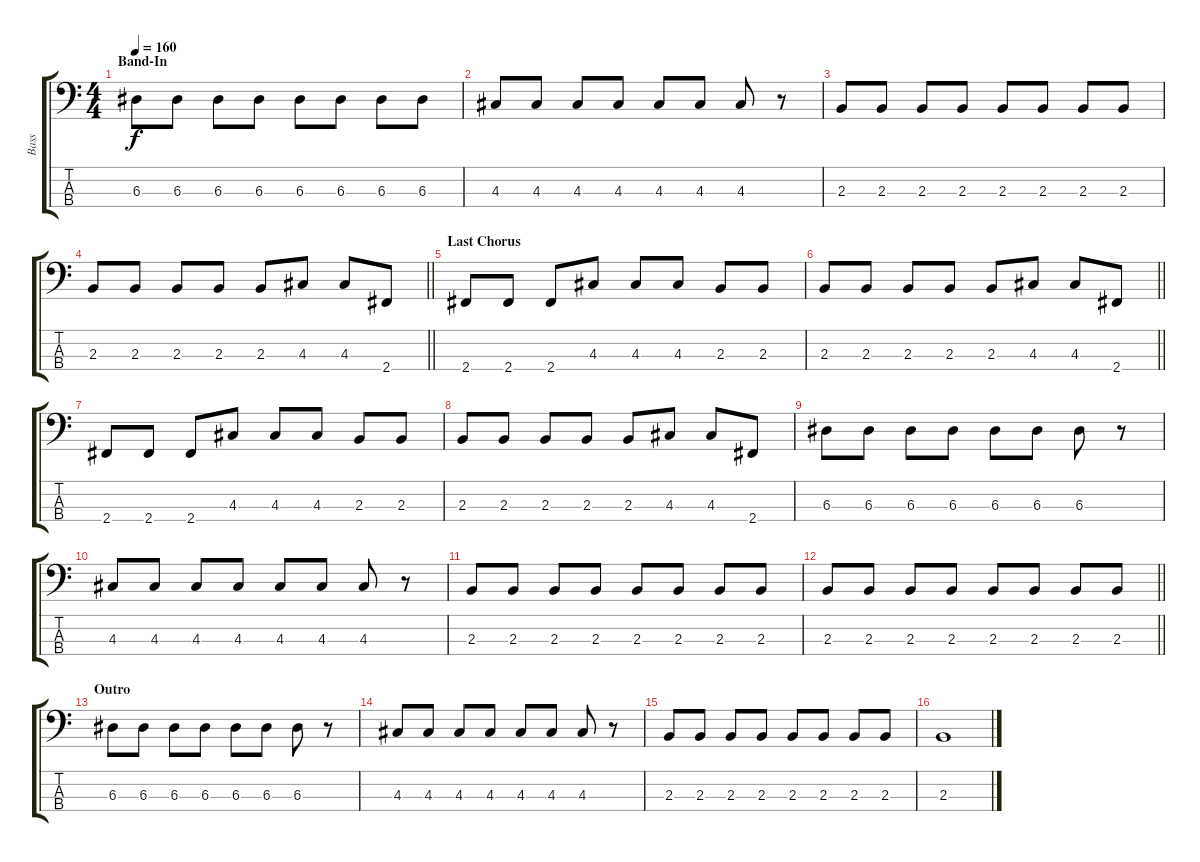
\track ("Bass" "Bass") {instrument electricbasspick}
\staff {score tabs}
\tuning (G2 D2 A1 E1) {hide}
\ts (4 4)
\section ("" "Band-In")
\tempo 160
\clef f4
\ks c
6.3.8{dy f} 6.3.8 6.3.8 6.3.8 6.3.8 6.3.8 6.3.8 6.3.8 |
4.3.8 4.3.8 4.3.8 4.3.8 4.3.8 4.3.8 4.3.8 r.8 |
2.3.8 2.3.8 2.3.8 2.3.8 2.3.8 2.3.8 2.3.8 2.3.8 |
\barLineRight lightlight
2.3.8 2.3.8 2.3.8 2.3.8 2.3.8 4.3.8 4.3.8 2.4.8 |
\section ("" "Last Chorus")
2.4.8 2.4.8 2.4.8 4.3.8 4.3.8 4.3.8 2.3.8 2.3.8 |
\barLineRight lightlight
2.3.8 2.3.8 2.3.8 2.3.8 2.3.8 4.3.8 4.3.8 2.4.8 |
2.4.8 2.4.8 2.4.8 4.3.8 4.3.8 4.3.8 2.3.8 2.3.8 |
2.3.8 2.3.8 2.3.8 2.3.8 2.3.8 4.3.8 4.3.8 2.4.8 |
6.3.8 6.3.8 6.3.8 6.3.8 6.3.8 6.3.8 6.3.8 r.8 |
4.3.8 4.3.8 4.3.8 4.3.8 4.3.8 4.3.8 4.3.8 r.8 |
2.3.8 2.3.8 2.3.8 2.3.8 2.3.8 2.3.8 2.3.8 2.3.8 |
\barLineRight lightlight
2.3.8 2.3.8 2.3.8 2.3.8 2.3.8 2.3.8 2.3.8 2.3.8 |
\section ("" "Outro")
6.3.8 6.3.8 6.3.8 6.3.8 6.3.8 6.3.8 6.3.8 r.8 |
4.3.8 4.3.8 4.3.8 4.3.8 4.3.8 4.3.8 4.3.8 r.8 |
2.3.8 2.3.8 2.3.8 2.3.8 2.3.8 2.3.8 2.3.8 2.3.8 |
2.3.1
